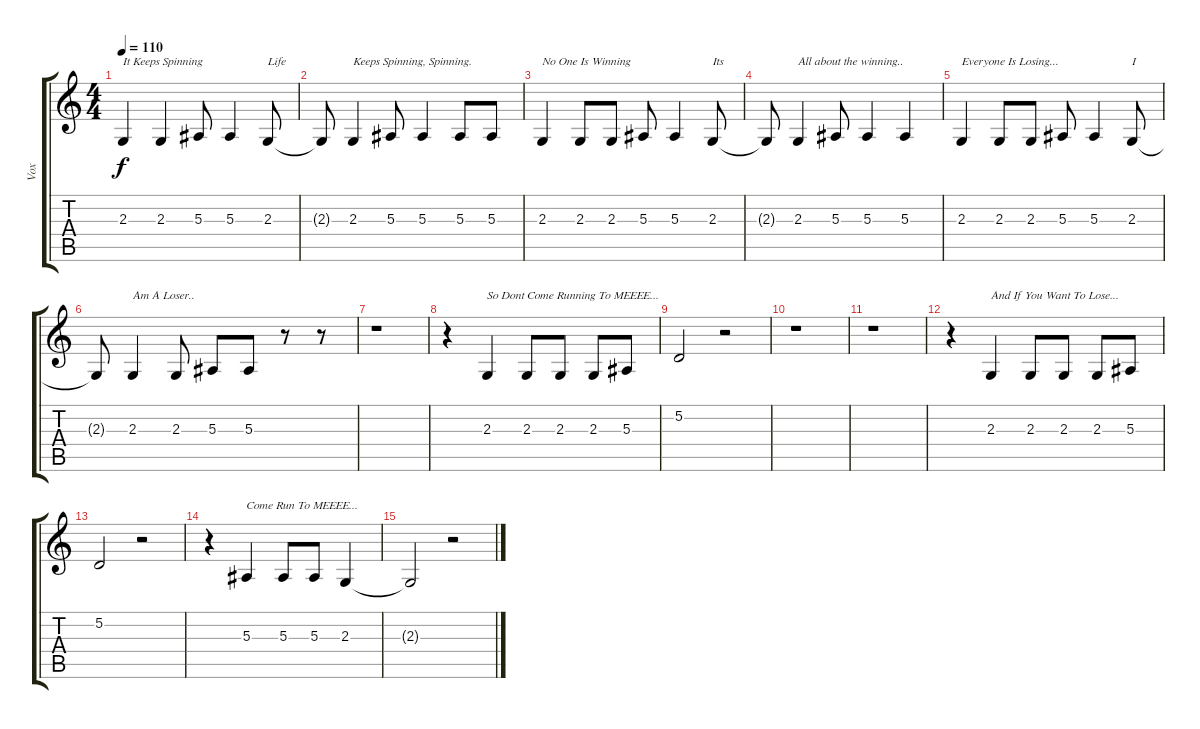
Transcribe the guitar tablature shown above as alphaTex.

\track ("Vox" "Vox") {instrument lead2sawtooth}
\staff {score tabs}
\tuning (D4 A3 F3 C3 G2 D2) {hide}
\ts (4 4)
\tempo 110
\clef g2
\ks c
2.3.4{txt "It Keeps Spinning" dy f} 2.3.4 5.3.8 5.3.4 2.3.8{txt "Life"} |
2.3{t}.8 2.3.4{txt "Keeps Spinning, Spinning."} 5.3.8 5.3.4 5.3.8 5.3.8 |
2.3.4{txt "No One Is Winning"} 2.3.8 2.3.8 5.3.8 5.3.4 2.3.8{txt "Its"} |
2.3{t}.8 2.3.4{txt "All about the winning.."} 5.3.8 5.3.4 5.3.4 |
2.3.4{txt "Everyone Is Losing..."} 2.3.8 2.3.8 5.3.8 5.3.4 2.3.8{txt "I"} |
2.3{t}.8 2.3.4{txt "Am A Loser.."} 2.3.8 5.3.8 5.3.8 r.8 r.8 |
r.1 |
r.4 2.3.4{txt "So Dont Come Running To MEEEE..."} 2.3.8 2.3.8 2.3.8 5.3.8 |
5.2.2 r.2 |
r.1 |
r.1 |
r.4 2.3.4{txt "And If You Want To Lose..."} 2.3.8 2.3.8 2.3.8 5.3.8 |
5.2.2 r.2 |
r.4 5.3.4{txt "Come Run To MEEEE..."} 5.3.8 5.3.8 2.3.4 |
2.3{t}.2 r.2
